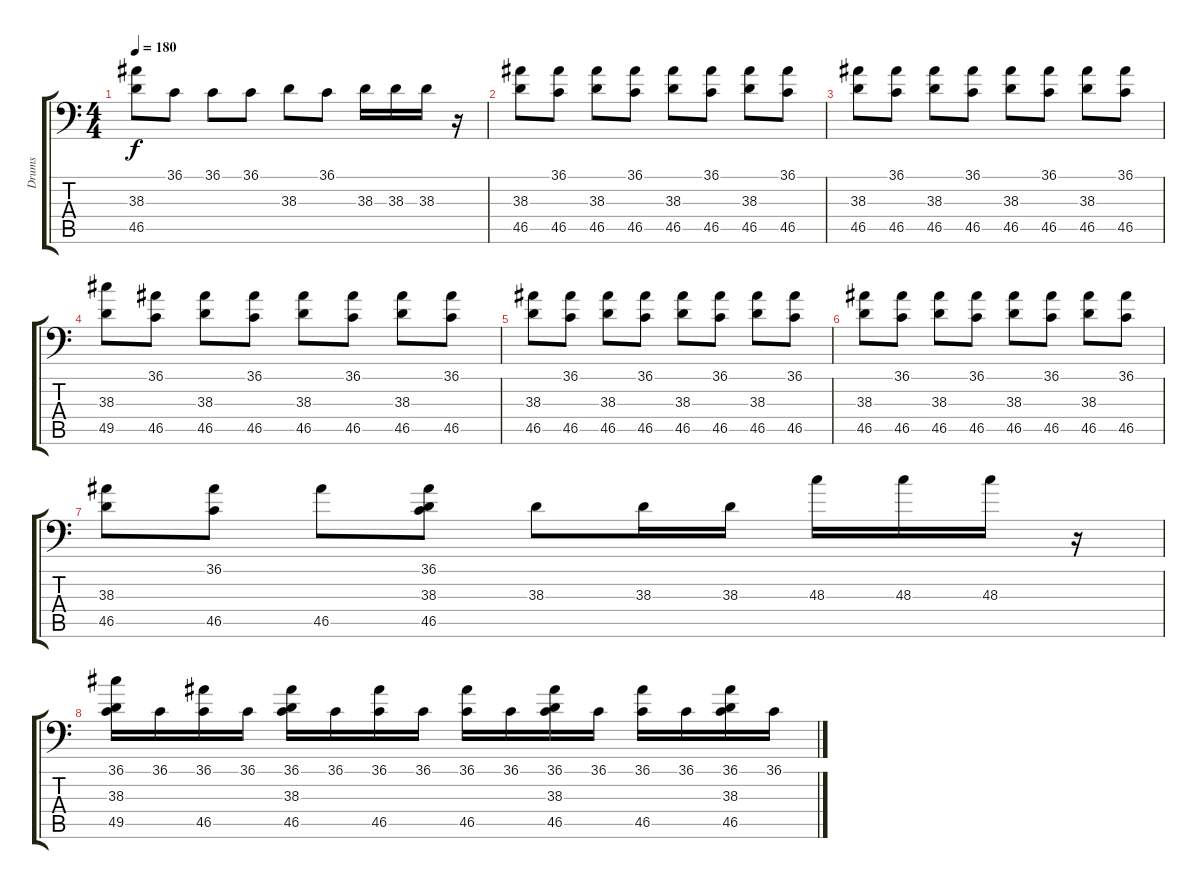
\track ("Drums" "Drums") {instrument acousticgrandpiano}
\staff {score tabs}
\tuning (C-1 C-1 C-1 C-1 C-1 C-1) {hide}
\ts (4 4)
\tempo 180
\clef f4
\ks c
(38.3 46.5).8{dy f} 36.1.8 36.1.8 36.1.8 38.3.8 36.1.8 38.3.16 38.3.16 38.3.16 r.16 |
(38.3 46.5).8 (36.1 46.5).8 (38.3 46.5).8 (36.1 46.5).8 (38.3 46.5).8 (36.1 46.5).8 (38.3 46.5).8 (36.1 46.5).8 |
(38.3 46.5).8 (36.1 46.5).8 (38.3 46.5).8 (36.1 46.5).8 (38.3 46.5).8 (36.1 46.5).8 (38.3 46.5).8 (36.1 46.5).8 |
(38.3 49.5).8 (36.1 46.5).8 (38.3 46.5).8 (36.1 46.5).8 (38.3 46.5).8 (36.1 46.5).8 (38.3 46.5).8 (36.1 46.5).8 |
(38.3 46.5).8 (36.1 46.5).8 (38.3 46.5).8 (36.1 46.5).8 (38.3 46.5).8 (36.1 46.5).8 (38.3 46.5).8 (36.1 46.5).8 |
(38.3 46.5).8 (36.1 46.5).8 (38.3 46.5).8 (36.1 46.5).8 (38.3 46.5).8 (36.1 46.5).8 (38.3 46.5).8 (36.1 46.5).8 |
(38.3 46.5).8 (36.1 46.5).8 46.5.8 (36.1 38.3 46.5).8 38.3.8 38.3.16 38.3.16 48.3.16 48.3.16 48.3.16 r.16 |
(36.1 38.3 49.5).16 36.1.16 (36.1 46.5).16 36.1.16 (36.1 38.3 46.5).16 36.1.16 (36.1 46.5).16 36.1.16 (36.1 46.5).16 36.1.16 (36.1 38.3 46.5).16 36.1.16 (36.1 46.5).16 36.1.16 (36.1 38.3 46.5).16 36.1.16
